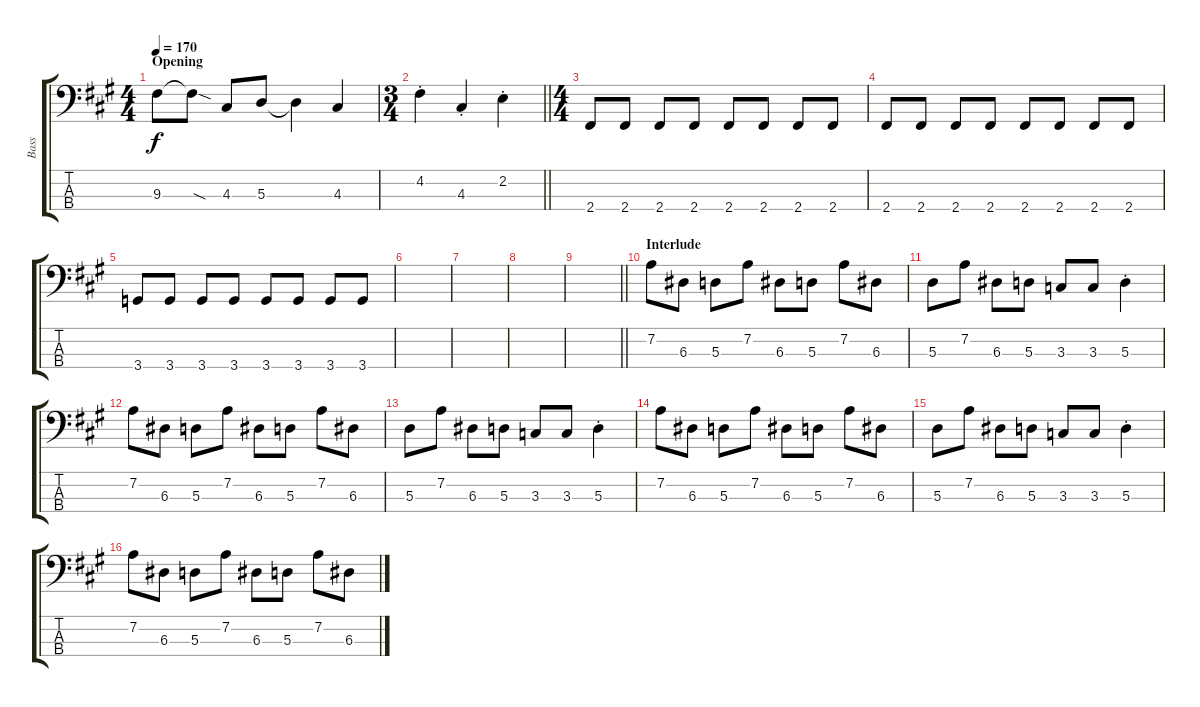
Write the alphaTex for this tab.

\track ("Bass" "Bass") {instrument electricbassfinger}
\staff {score tabs}
\tuning (G2 D2 A1 E1) {hide}
\ts (4 4)
\section ("" "Opening")
\tempo 170
\clef f4
\ks f#minor
9.3.8{dy f instrument electricbassfinger} 9.3{sod t}.8 4.3.8 5.3.8 5.3{t}.4 4.3.4 |
\ts (3 4)
\barLineRight lightlight
4.2{st}.4 4.3{st}.4 2.2{st}.4 |
\ts (4 4)
2.4.8 2.4.8 2.4.8 2.4.8 2.4.8 2.4.8 2.4.8 2.4.8 |
2.4.8 2.4.8 2.4.8 2.4.8 2.4.8 2.4.8 2.4.8 2.4.8 |
3.4.8 3.4.8 3.4.8 3.4.8 3.4.8 3.4.8 3.4.8 3.4.8 |
|
|
|
\barLineRight lightlight
|
\section ("" "Interlude")
7.2.8 6.3.8 5.3.8 7.2.8 6.3.8 5.3.8 7.2.8 6.3.8 |
5.3.8 7.2.8 6.3.8 5.3.8 3.3.8 3.3.8 5.3{st}.4 |
7.2.8 6.3.8 5.3.8 7.2.8 6.3.8 5.3.8 7.2.8 6.3.8 |
5.3.8 7.2.8 6.3.8 5.3.8 3.3.8 3.3.8 5.3{st}.4 |
7.2.8 6.3.8 5.3.8 7.2.8 6.3.8 5.3.8 7.2.8 6.3.8 |
5.3.8 7.2.8 6.3.8 5.3.8 3.3.8 3.3.8 5.3{st}.4 |
7.2.8 6.3.8 5.3.8 7.2.8 6.3.8 5.3.8 7.2.8 6.3.8
